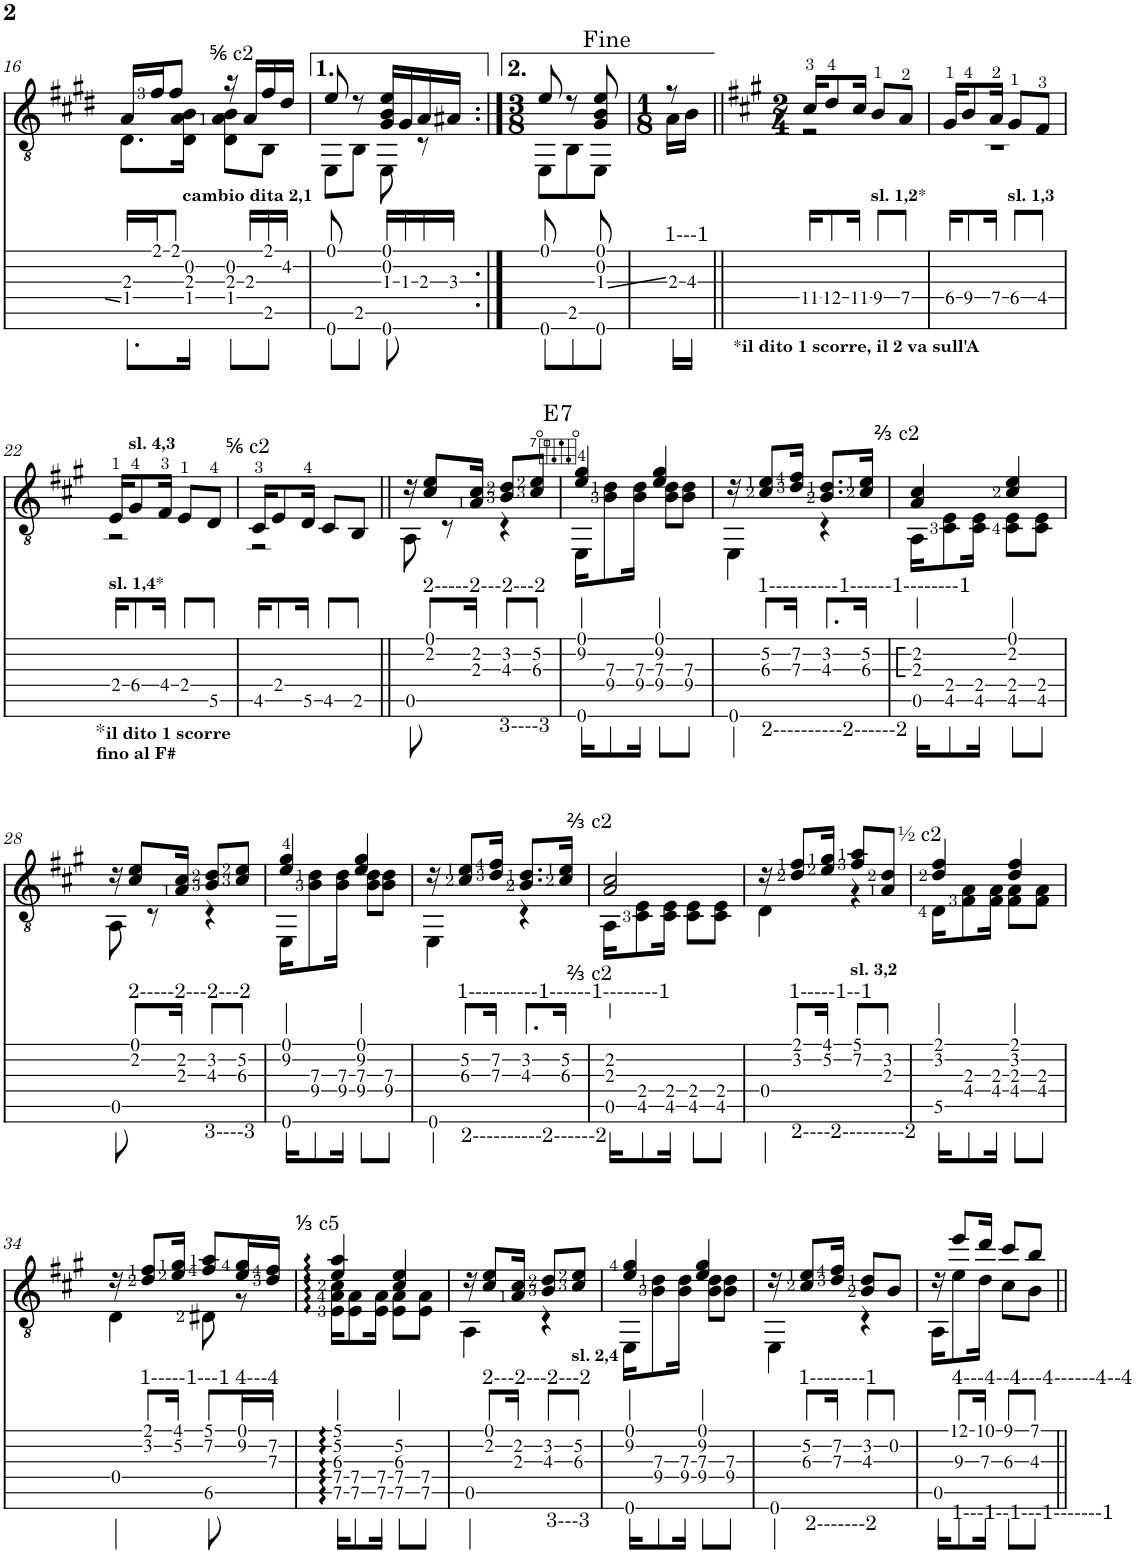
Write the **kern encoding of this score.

**kern	**kern	**harte
*part2	*part1	*part1
*staff2	*staff1	*
*I"Chitarra classica (Intavolatura)	*I"Chitarra classica, Guitar	*
!!LO:PB:g=z
*	*clefGv2	*
*k[f#c#g#d#]	*k[f#c#g#d#]	*
*M2/4	*M2/4	*
=16	=16	=16
*^	*^	*
16A/LL	8.D#\L	16A/LL	8.D#\L	.
16f#/J	.	16f#/J	.	.
8f#/J	.	8f#/J	.	.
!	!LO:TX:a:B:t=cambio dita 2,1	!	!	!
.	16D#\ 16A\ 16B\Jk	.	16D#\ 16A\ 16B\Jk	.
16r	8D#\ 8A\ 8B\L	16r	8D#\ 8A\ 8B\L	.
!	!	!LO:TX:a:t=⅚ c2	!	!
16A/LL	.	16A/LL	.	.
16f#/	8BB\J	16f#/	8BB\J	.
16d#/JJ	.	16d#/JJ	.	.
=17	=17	=17	=17	=17
8e/	8EE\L	8e/	8EE\L	.
8r	8BB\J	8r	8BB\J	.
16G#/ 16B/ 16e/LL	8EE\	16G#/ 16B/ 16e/LL	8EE\	.
16G#/	.	16G#/	.	.
16A/	8r	16A/	8r	.
16A#X/JJ	.	16A#X/JJ	.	.
=18:|!	=18:|!	=18:|!	=18:|!	=18:|!
*M3/8	*	*M3/8	*	*
8e/	8EE\L	8e/	8EE\L	.
8r	8BB\	8r	8BB\	.
8G#/ 8B/ 8e/	8EE\J	8G#/ 8B/ 8e/	8EE\J	.
=19	=19	=19	=19	=19
*M1/8	*	*M1/8	*	*
!LO:TX:a:t=1---1	!	!	!	!
8r	16A\LL	8r	16A\LL	.
.	16B\JJ	.	16B\JJ	.
=20||	=20||	=20||	=20||	=20||
*k[f#c#g#]	*	*k[f#c#g#]	*	*
*M2/4	*	*M2/4	*	*
!LO:TX:b:B:t=*il dito 1 scorre, il 2 va sull'A	!	!	!	!
16c#/KL	2r	16c#/KL	2r	.
8d/	.	8d/	.	.
16c#/Jk	.	16c#/Jk	.	.
!LO:TX:a:B:t=sl. 1,2*	!	!	!	!
8B/L	.	8B/L	.	.
8A/J	.	8A/J	.	.
=21	=21	=21	=21	=21
16G#/KL	2r	16G#/KL	2r	.
8B/	.	8B/	.	.
16A/Jk	.	16A/Jk	.	.
!LO:TX:a:B:t=sl. 1,3	!	!	!	!
8G#/L	.	8G#/L	.	.
8F#/J	.	8F#/J	.	.
!!LO:LB:g=z	!!
=22	=22	=22	=22	=22
!LO:TX:a:B:t=sl. 1,4*	!	!	!	!
!LO:TX:b:t=*	!	!	!	!
!LO:TX:b:B:t=il dito 1 scorre	!	!	!	!
!LO:TX:b:t=fino al F#	!	!	!	!
16E/KL	2r	16E/KL	2r	.
!	!	!LO:TX:a:B:t=sl. 4,3	!	!
8G#/	.	8G#/	.	.
16F#/Jk	.	16F#/Jk	.	.
8E/L	.	8E/L	.	.
8D/J	.	8D/J	.	.
=23	=23	=23	=23	=23
!	!	!LO:TX:a:t=⅚ c2	!	!
16C#/KL	2r	16C#/KL	2r	.
8E/	.	8E/	.	.
16D/Jk	.	16D/Jk	.	.
8C#/L	.	8C#/L	.	.
8BB/J	.	8BB/J	.	.
=24||	=24||	=24||	=24||	=24||
16r	8AA\	16r	8AA\	.
!LO:TX:a:t=2-----2---2---2	!	!	!	!
8c#/ 8e/L	.	8c#/ 8e/L	.	.
.	8r	.	8r	.
16A/ 16c#/Jk	.	16A/ 16c#/Jk	.	.
!LO:TX:b:t=3----3	!	!	!	!
8B/ 8d/L	4r	8B/ 8d/L	4r	.
8c#/ 8e/J	.	8c#/ 8e/J	.	.
=25	=25	=25	=25	=25
!	!	!	!	!LO:H:kt=7
4g#/ 4e/	16EE\KL	4e/ 4g#/	16EE\KL	E:7
.	8B\ 8d\	.	8B\ 8d\	.
.	16B\ 16d\Jk	.	16B\ 16d\Jk	.
4g#/ 4e/	8B\ 8d\L	4e/ 4g#/	8B\ 8d\L	.
.	8B\ 8d\J	.	8B\ 8d\J	.
=26	=26	=26	=26	=26
16r	4EE\	16r	4EE\	.
!LO:TX:a:t=1----------1------1--------1	!	!	!	!
!LO:TX:b:t=2----------2------2	!	!	!	!
8c#/ 8e/L	.	8c#/ 8e/L	.	.
16d/ 16f#/Jk	.	16d/ 16f#/Jk	.	.
8.B/ 8.d/L	4r	8.B/ 8.d/L	4r	.
16c#/ 16e/Jk	.	16c#/ 16e/Jk	.	.
=27	=27	=27	=27	=27
!	!	!LO:TX:a:t=⅔ c2	!	!
4A/:: 4c#/::	16AA\KL	4A/ 4c#/	16AA\KL	.
.	8C#\ 8E\	.	8C#\ 8E\	.
.	16C#\ 16E\Jk	.	16C#\ 16E\Jk	.
4c#/ 4e/	8C#\ 8E\L	4c#/ 4e/	8C#\ 8E\L	.
.	8C#\ 8E\J	.	8C#\ 8E\J	.
!!LO:LB:g=z	!!
=28	=28	=28	=28	=28
16r	8AA\	16r	8AA\	.
!LO:TX:a:t=2-----2---2---2	!	!	!	!
8c#/ 8e/L	.	8c#/ 8e/L	.	.
.	8r	.	8r	.
16A/ 16c#/Jk	.	16A/ 16c#/Jk	.	.
!LO:TX:b:t=3----3	!	!	!	!
8B/ 8d/L	4r	8B/ 8d/L	4r	.
8c#/ 8e/J	.	8c#/ 8e/J	.	.
=29	=29	=29	=29	=29
4g#/ 4e/	16EE\KL	4e/ 4g#/	16EE\KL	.
.	8B\ 8d\	.	8B\ 8d\	.
.	16B\ 16d\Jk	.	16B\ 16d\Jk	.
4g#/ 4e/	8B\ 8d\L	4e/ 4g#/	8B\ 8d\L	.
.	8B\ 8d\J	.	8B\ 8d\J	.
=30	=30	=30	=30	=30
16r	4EE\	16r	4EE\	.
!LO:TX:a:t=1----------1------1--------1	!	!	!	!
!LO:TX:b:t=2----------2------2	!	!	!	!
8c#/ 8e/L	.	8c#/ 8e/L	.	.
16d/ 16f#/Jk	.	16d/ 16f#/Jk	.	.
8.B/ 8.d/L	4r	8.B/ 8.d/L	4r	.
16c#/ 16e/Jk	.	16c#/ 16e/Jk	.	.
=31	=31	=31	=31	=31
!	!	!LO:TX:a:t=⅔ c2	!	!
!LO:TX:a:t=⅔ c2	!	!	!	!
2A/ 2c#/	16AA\KL	2A/ 2c#/	16AA\KL	.
.	8C#\ 8E\	.	8C#\ 8E\	.
.	16C#\ 16E\Jk	.	16C#\ 16E\Jk	.
.	8C#\ 8E\L	.	8C#\ 8E\L	.
.	8C#\ 8E\J	.	8C#\ 8E\J	.
=32	=32	=32	=32	=32
16r	4D\	16r	4D\	.
!LO:TX:b:t=2----2---------2	!	!	!	!
!LO:TX:a:t=1-----1--1	!	!	!	!
8d/ 8f#/L	.	8d/ 8f#/L	.	.
16e/ 16g#/Jk	.	16e/ 16g#/Jk	.	.
!LO:TX:a:B:t=sl. 3,2	!	!	!	!
8f#/ 8a/L	4r	8f#/ 8a/L	4r	.
8A/ 8d/J	.	8A/ 8d/J	.	.
=33	=33	=33	=33	=33
!	!	!LO:TX:a:t=½ c2	!	!
4d/ 4f#/	16D\KL	4d/ 4f#/	16D\KL	.
.	8F#\ 8A\	.	8F#\ 8A\	.
.	16F#\ 16A\Jk	.	16F#\ 16A\Jk	.
4d/ 4f#/	8F#\ 8A\L	4d/ 4f#/	8F#\ 8A\L	.
.	8F#\ 8A\J	.	8F#\ 8A\J	.
!!LO:LB:g=z	!!
=34	=34	=34	=34	=34
16r	4D\	16r	4D\	.
!LO:TX:a:t=1-----1---1	!	!	!	!
8d/ 8f#/L	.	8d/ 8f#/L	.	.
16e/ 16g#/Jk	.	16e/ 16g#/Jk	.	.
8f#/ 8a/L	8D#X\	8f#/ 8a/L	8D#X\	.
!LO:TX:a:t=4---4	!	!	!	!
16g#/ 16e/L	8r	16e/ 16g#/L	8r	.
16d/ 16f#/JJ	.	16d/ 16f#/JJ	.	.
=35	=35	=35	=35	=35
!	!	!LO:TX:a:t=⅓ c5	!	!
4e/:: 4a/::	16E\:: 16A\:: 16c#\::KL	4e/:: 4a/::	16E\:: 16A\:: 16c#\::KL	.
.	8E\ 8A\	.	8E\ 8A\	.
.	16E\ 16A\Jk	.	16E\ 16A\Jk	.
4c#/ 4e/	8E\ 8A\L	4c#/ 4e/	8E\ 8A\L	.
.	8E\ 8A\J	.	8E\ 8A\J	.
=36	=36	=36	=36	=36
16r	4AA\	16r	4AA\	.
!LO:TX:a:t=2---2---2---2	!	!	!	!
8c#/ 8e/L	.	8c#/ 8e/L	.	.
16A/ 16c#/Jk	.	16A/ 16c#/Jk	.	.
!LO:TX:b:t=3---3	!	!	!	!
8B/ 8d/L	4r	8B/ 8d/L	4r	.
!LO:TX:a:B:t=sl. 2,4	!	!	!	!
8c#/ 8e/J	.	8c#/ 8e/J	.	.
=37	=37	=37	=37	=37
4g#/ 4e/	16EE\KL	4e/ 4g#/	16EE\KL	.
.	8B\ 8d\	.	8B\ 8d\	.
.	16B\ 16d\Jk	.	16B\ 16d\Jk	.
4g#/ 4e/	8B\ 8d\L	4e/ 4g#/	8B\ 8d\L	.
.	8B\ 8d\J	.	8B\ 8d\J	.
=38	=38	=38	=38	=38
16r	4EE\	16r	4EE\	.
!LO:TX:b:t=2-------2	!	!	!	!
!LO:TX:a:t=1--------1	!	!	!	!
8c#/ 8e/L	.	8c#/ 8e/L	.	.
16d/ 16f#/Jk	.	16d/ 16f#/Jk	.	.
8B/ 8d/L	4r	8B/ 8d/L	4r	.
8B/J	.	8B/J	.	.
=39	=39	=39	=39	=39
16r	16AA\KL	16r	16AA\KL	.
!LO:TX:a:t=4---4--4---4------4--4	!	!	!	!
!LO:TX:a:t=1---1--1---1-------1	!	!	!	!
8ee/L	8e\	8ee/L	8e\	.
16dd/Jk	16d\Jk	16dd/Jk	16d\Jk	.
8cc#/L	8c#\L	8cc#/L	8c#\L	.
8b/J	8B\J	8b/J	8B\J	.
*v	*v	*	*	*
*	*v	*v	*
=||	=||	=||
*-	*-	*-
